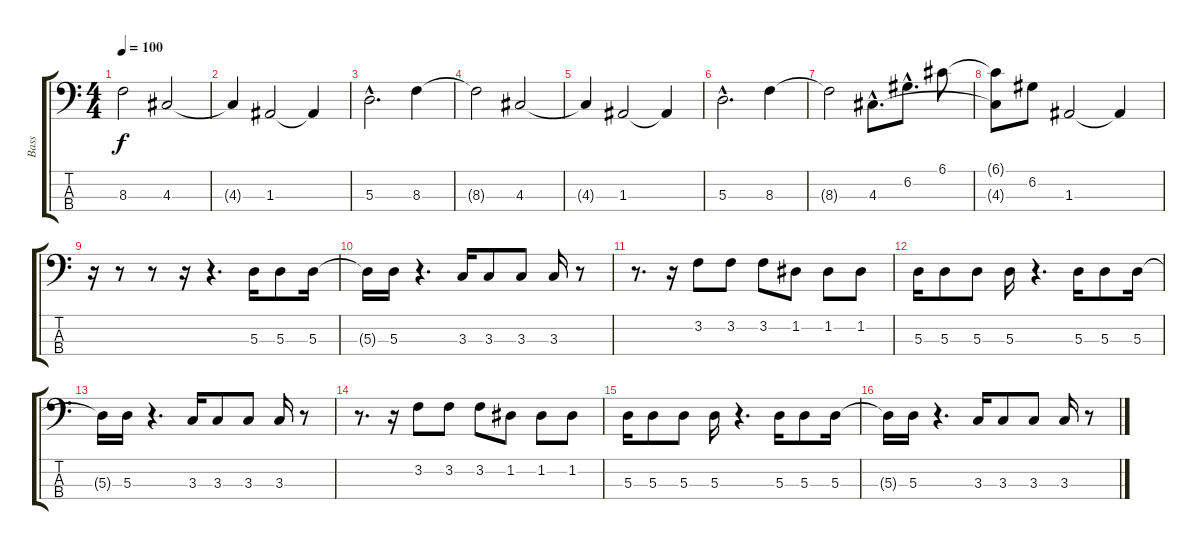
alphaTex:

\track ("Bass" "Bass") {instrument electricbassfinger}
\staff {score tabs}
\tuning (G2 D2 A1 E1) {hide}
\ts (4 4)
\tempo 100
\clef f4
\ks c
8.3{t}.2{dy f} 4.3.2 |
4.3{t}.4 1.3.2 1.3{t}.4 |
5.3{hac}.2{d} 8.3.4 |
8.3{t}.2 4.3.2 |
4.3{t}.4 1.3.2 1.3{t}.4 |
5.3{hac}.2{d} 8.3.4 |
8.3{t}.2 4.3{hac}.8{d} 6.2{hac}.8{d} 6.1.8 |
(6.1{t} 4.3{t}).8 6.2.8 1.3.2 1.3{t}.4 |
r.16 r.8 r.8 r.16 r.4{d} 5.3.16 5.3.8 5.3.16 |
5.3{t}.16 5.3.16 r.4{d} 3.3.16 3.3.8 3.3.8 3.3.16 r.8 |
r.8{d} r.16 3.2.8 3.2.8 3.2.8 1.2.8 1.2.8 1.2.8 |
5.3.16 5.3.8 5.3.8 5.3.16 r.4{d} 5.3.16 5.3.8 5.3.16 |
5.3{t}.16 5.3.16 r.4{d} 3.3.16 3.3.8 3.3.8 3.3.16 r.8 |
r.8{d} r.16 3.2.8 3.2.8 3.2.8 1.2.8 1.2.8 1.2.8 |
5.3.16 5.3.8 5.3.8 5.3.16 r.4{d} 5.3.16 5.3.8 5.3.16 |
5.3{t}.16 5.3.16 r.4{d} 3.3.16 3.3.8 3.3.8 3.3.16 r.8
